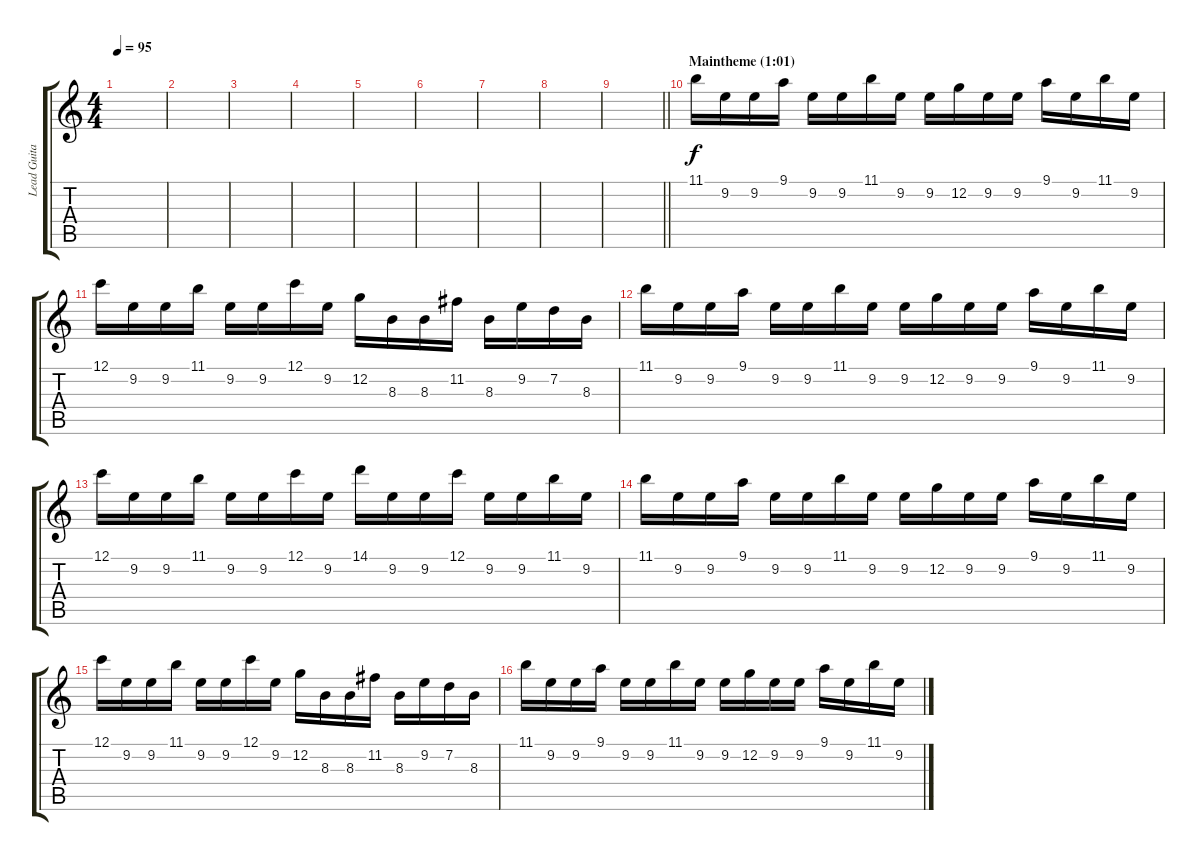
\track ("Lead Guitar" "Lead Guita") {instrument distortionguitar}
\staff {score tabs}
\tuning (C4 G3 Eb3 Bb2 F2 C2) {hide}
\ts (4 4)
\tempo 95
\clef g2
\ks c
|
|
|
|
|
|
|
|
\barLineRight lightlight
|
\section ("" "Maintheme (1:01)")
11.1.16 9.2.16 9.2.16 9.1.16 9.2.16 9.2.16 11.1.16 9.2.16 9.2.16 12.2.16 9.2.16 9.2.16 9.1.16 9.2.16 11.1.16 9.2.16 |
12.1.16 9.2.16 9.2.16 11.1.16 9.2.16 9.2.16 12.1.16 9.2.16 12.2.16 8.3.16 8.3.16{txt ""} 11.2.16 8.3.16 9.2.16 7.2.16 8.3.16 |
11.1.16 9.2.16 9.2.16 9.1.16 9.2.16 9.2.16 11.1.16 9.2.16 9.2.16 12.2.16 9.2.16 9.2.16 9.1.16 9.2.16 11.1.16 9.2.16 |
12.1.16 9.2.16 9.2.16 11.1.16 9.2.16 9.2.16 12.1.16 9.2.16 14.1.16 9.2.16 9.2.16 12.1.16 9.2.16 9.2.16 11.1.16 9.2.16 |
11.1.16 9.2.16 9.2.16 9.1.16 9.2.16 9.2.16 11.1.16 9.2.16 9.2.16 12.2.16 9.2.16 9.2.16 9.1.16 9.2.16 11.1.16 9.2.16 |
12.1.16 9.2.16 9.2.16 11.1.16 9.2.16 9.2.16 12.1.16 9.2.16 12.2.16 8.3.16 8.3.16 11.2.16 8.3.16 9.2.16 7.2.16 8.3.16 |
11.1.16 9.2.16 9.2.16 9.1.16 9.2.16 9.2.16 11.1.16 9.2.16 9.2.16 12.2.16 9.2.16 9.2.16 9.1.16 9.2.16 11.1.16 9.2.16
